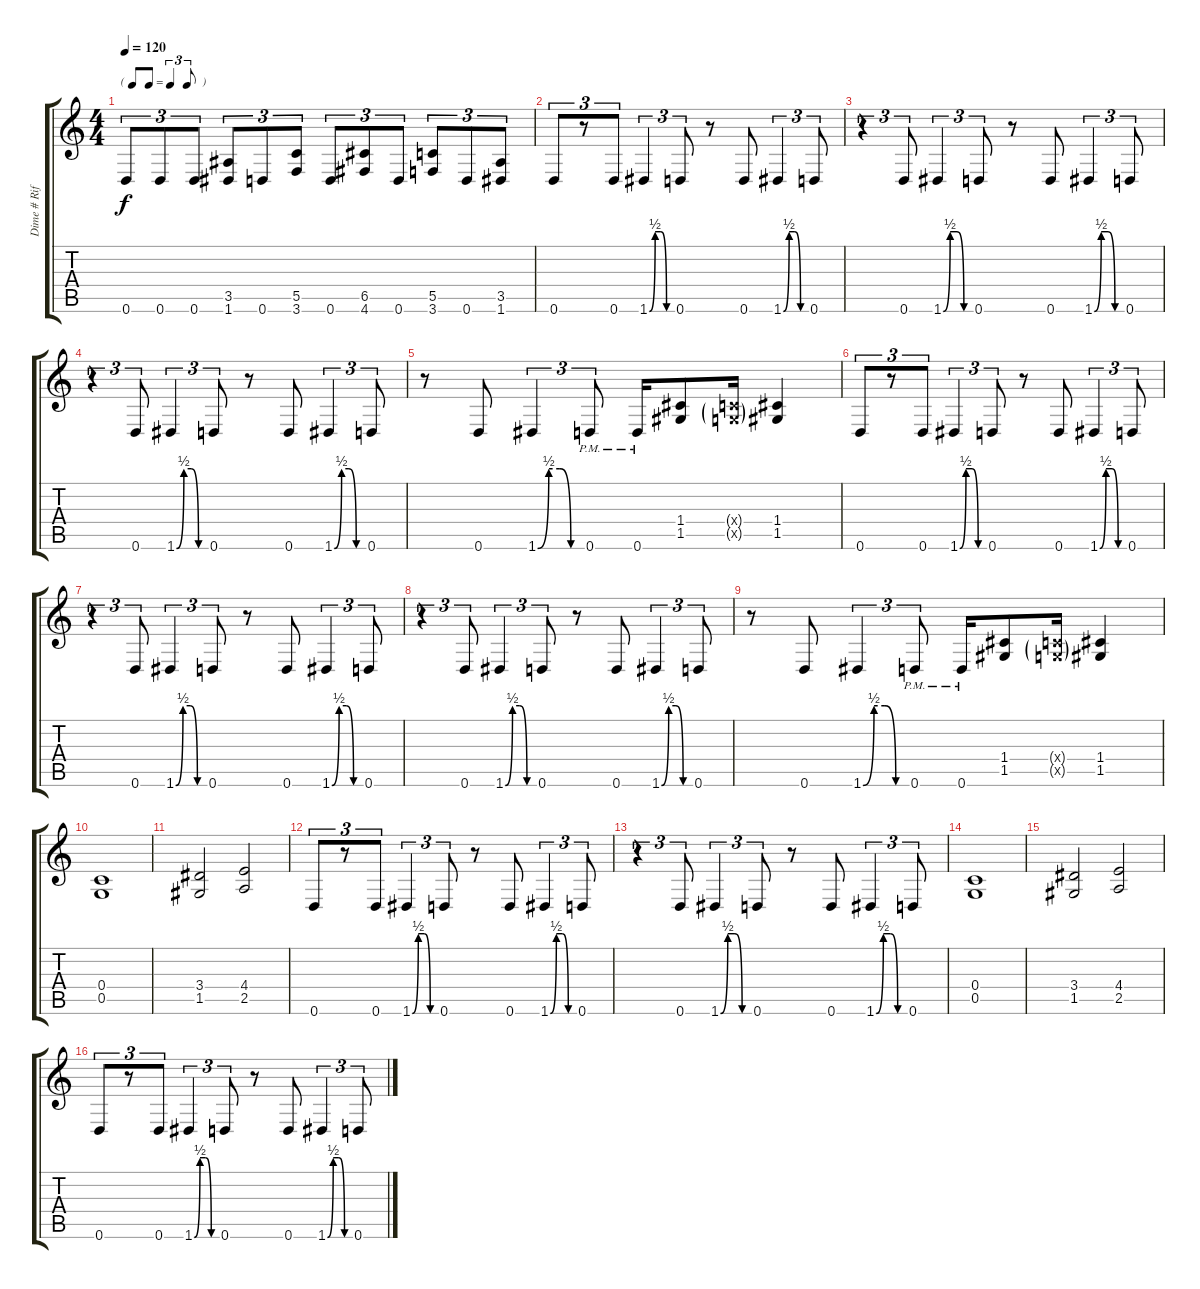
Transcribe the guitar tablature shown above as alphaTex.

\track ("Dime # Riff" "Dime # Rif") {instrument distortionguitar}
\staff {score tabs}
\tuning (D4 A3 F3 C3 G2 D2) {hide}
\ts (4 4)
\tf triplet8th
\tempo 120
\clef g2
\ks c
0.6.8{tu (3 2) dy f} 0.6.8{tu (3 2)} 0.6.8{tu (3 2)} (3.5 1.6).8{tu (3 2)} 0.6.8{tu (3 2)} (5.5 3.6).8{tu (3 2)} 0.6.8{tu (3 2)} (6.5 4.6).8{tu (3 2)} 0.6.8{tu (3 2)} (5.5 3.6).8{tu (3 2)} 0.6.8{tu (3 2)} (3.5 1.6).8{tu (3 2)} |
0.6.8{tu (3 2)} r.8{tu (3 2)} 0.6.8{tu (3 2)} 1.6{be (custom 0 0 15 2 30 2 45 0 60 0)}.4{tu (3 2)} 0.6.8{tu (3 2)} r.8 0.6.8 1.6{be (custom 0 0 15 2 30 2 45 0 60 0)}.4{tu (3 2)} 0.6.8{tu (3 2)} |
r.4{tu (3 2)} 0.6.8{tu (3 2)} 1.6{be (custom 0 0 15 2 30 2 45 0 60 0)}.4{tu (3 2)} 0.6.8{tu (3 2)} r.8 0.6.8 1.6{be (custom 0 0 15 2 30 2 45 0 60 0)}.4{tu (3 2)} 0.6.8{tu (3 2)} |
r.4{tu (3 2)} 0.6.8{tu (3 2)} 1.6{be (custom 0 0 15 2 30 2 45 0 60 0)}.4{tu (3 2)} 0.6.8{tu (3 2)} r.8 0.6.8 1.6{be (custom 0 0 15 2 30 2 45 0 60 0)}.4{tu (3 2)} 0.6.8{tu (3 2)} |
r.8 0.6.8 1.6{be (custom 0 0 15 2 30 2 45 0 60 0)}.4{tu (3 2)} 0.6{pm}.8{tu (3 2)} 0.6{pm}.16 (1.4 1.5).8 (0.4{g x} 0.5{g x}).16 (1.4 1.5).4 |
0.6.8{tu (3 2)} r.8{tu (3 2)} 0.6.8{tu (3 2)} 1.6{be (custom 0 0 15 2 30 2 45 0 60 0)}.4{tu (3 2)} 0.6.8{tu (3 2)} r.8 0.6.8 1.6{be (custom 0 0 15 2 30 2 45 0 60 0)}.4{tu (3 2)} 0.6.8{tu (3 2)} |
r.4{tu (3 2)} 0.6.8{tu (3 2)} 1.6{be (custom 0 0 15 2 30 2 45 0 60 0)}.4{tu (3 2)} 0.6.8{tu (3 2)} r.8 0.6.8 1.6{be (custom 0 0 15 2 30 2 45 0 60 0)}.4{tu (3 2)} 0.6.8{tu (3 2)} |
r.4{tu (3 2)} 0.6.8{tu (3 2)} 1.6{be (custom 0 0 15 2 30 2 45 0 60 0)}.4{tu (3 2)} 0.6.8{tu (3 2)} r.8 0.6.8 1.6{be (custom 0 0 15 2 30 2 45 0 60 0)}.4{tu (3 2)} 0.6.8{tu (3 2)} |
r.8 0.6.8 1.6{be (custom 0 0 15 2 30 2 45 0 60 0)}.4{tu (3 2)} 0.6{pm}.8{tu (3 2)} 0.6{pm}.16 (1.4 1.5).8 (0.4{g x} 0.5{g x}).16 (1.4 1.5).4 |
(0.4 0.5).1 |
(3.4 1.5).2 (4.4 2.5).2 |
0.6.8{tu (3 2)} r.8{tu (3 2)} 0.6.8{tu (3 2)} 1.6{be (custom 0 0 15 2 30 2 45 0 60 0)}.4{tu (3 2)} 0.6.8{tu (3 2)} r.8 0.6.8 1.6{be (custom 0 0 15 2 30 2 45 0 60 0)}.4{tu (3 2)} 0.6.8{tu (3 2)} |
r.4{tu (3 2)} 0.6.8{tu (3 2)} 1.6{be (custom 0 0 15 2 30 2 45 0 60 0)}.4{tu (3 2)} 0.6.8{tu (3 2)} r.8 0.6.8 1.6{be (custom 0 0 15 2 30 2 45 0 60 0)}.4{tu (3 2)} 0.6.8{tu (3 2)} |
(0.4 0.5).1 |
(3.4 1.5).2 (4.4 2.5).2 |
0.6.8{tu (3 2)} r.8{tu (3 2)} 0.6.8{tu (3 2)} 1.6{be (custom 0 0 15 2 30 2 45 0 60 0)}.4{tu (3 2)} 0.6.8{tu (3 2)} r.8 0.6.8 1.6{be (custom 0 0 15 2 30 2 45 0 60 0)}.4{tu (3 2)} 0.6.8{tu (3 2)}
